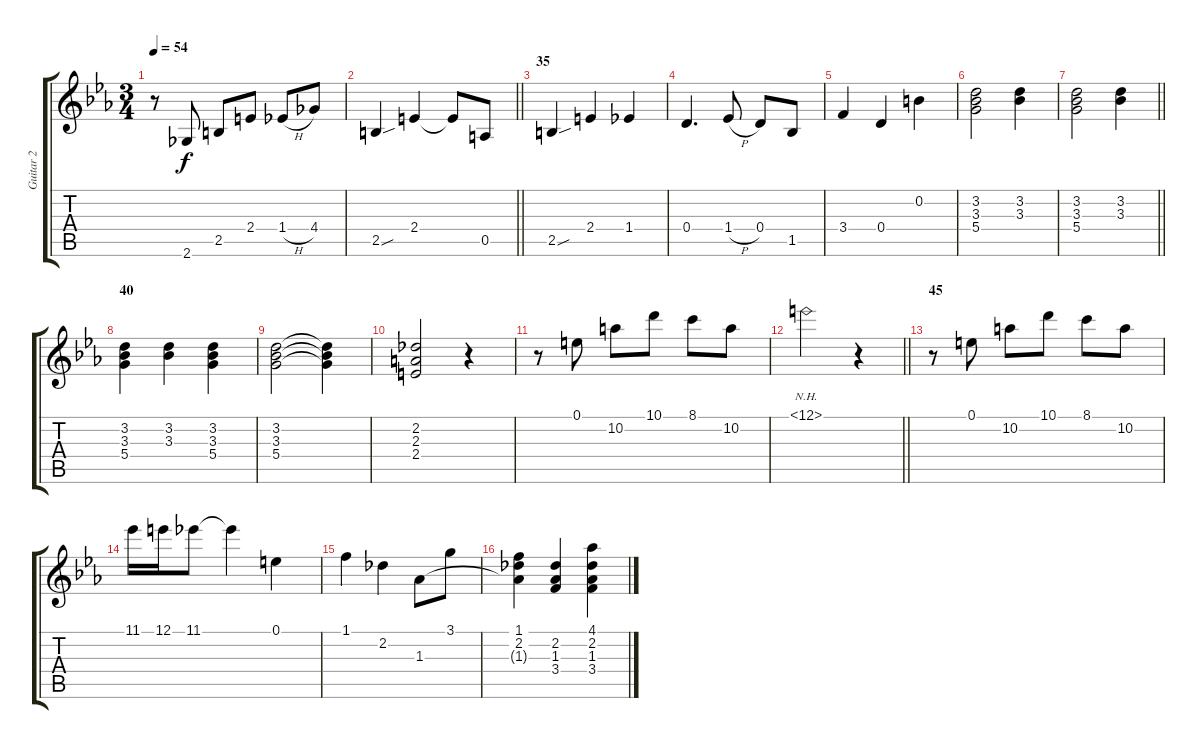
\track ("Guitar 2" "Guitar 2") {instrument acousticguitarnylon}
\staff {score tabs}
\tuning (E4 B3 G3 D3 A2 E2) {hide}
\ts (3 4)
\tempo 54
\clef g2
\ks eb
r.8{dy f} 2.6.8 2.5.8 2.4.8 1.4{h}.8 4.4.8 |
\barLineRight lightlight
2.5{sou}.4 2.4.4 2.4{t}.8 0.5.8 |
\section ("" "35")
2.5{sou}.4 2.4.4 1.4.4 |
0.4.4{d} 1.4{h}.8 0.4.8 1.5.8 |
3.4.4 0.4.4 0.2.4 |
(3.2 3.3 5.4).2 (3.2 3.3).4 |
\barLineRight lightlight
(3.2 3.3 5.4).2 (3.2 3.3).4 |
\section ("" "40")
(3.2 3.3 5.4).4 (3.2 3.3).4 (3.2 3.3 5.4).4 |
(3.2 3.3 5.4).2 (3.2{t} 3.3{t} 5.4{t}).4 |
(2.2 2.3 2.4).2 r.4 |
r.8 0.1.8 10.2.8 10.1.8 8.1.8 10.2.8 |
\barLineRight lightlight
12.1{nh}.2 r.4 |
\section ("" "45")
r.8 0.1.8 10.2.8 10.1.8 8.1.8 10.2.8 |
11.1.16 12.1.16 11.1.8 11.1{t}.4 0.1.4 |
1.1.4 2.2.4 1.3.8 3.1.8 |
(1.1 2.2 1.3{t}).4 (2.2 1.3 3.4).4 (4.1 2.2 1.3 3.4).4
